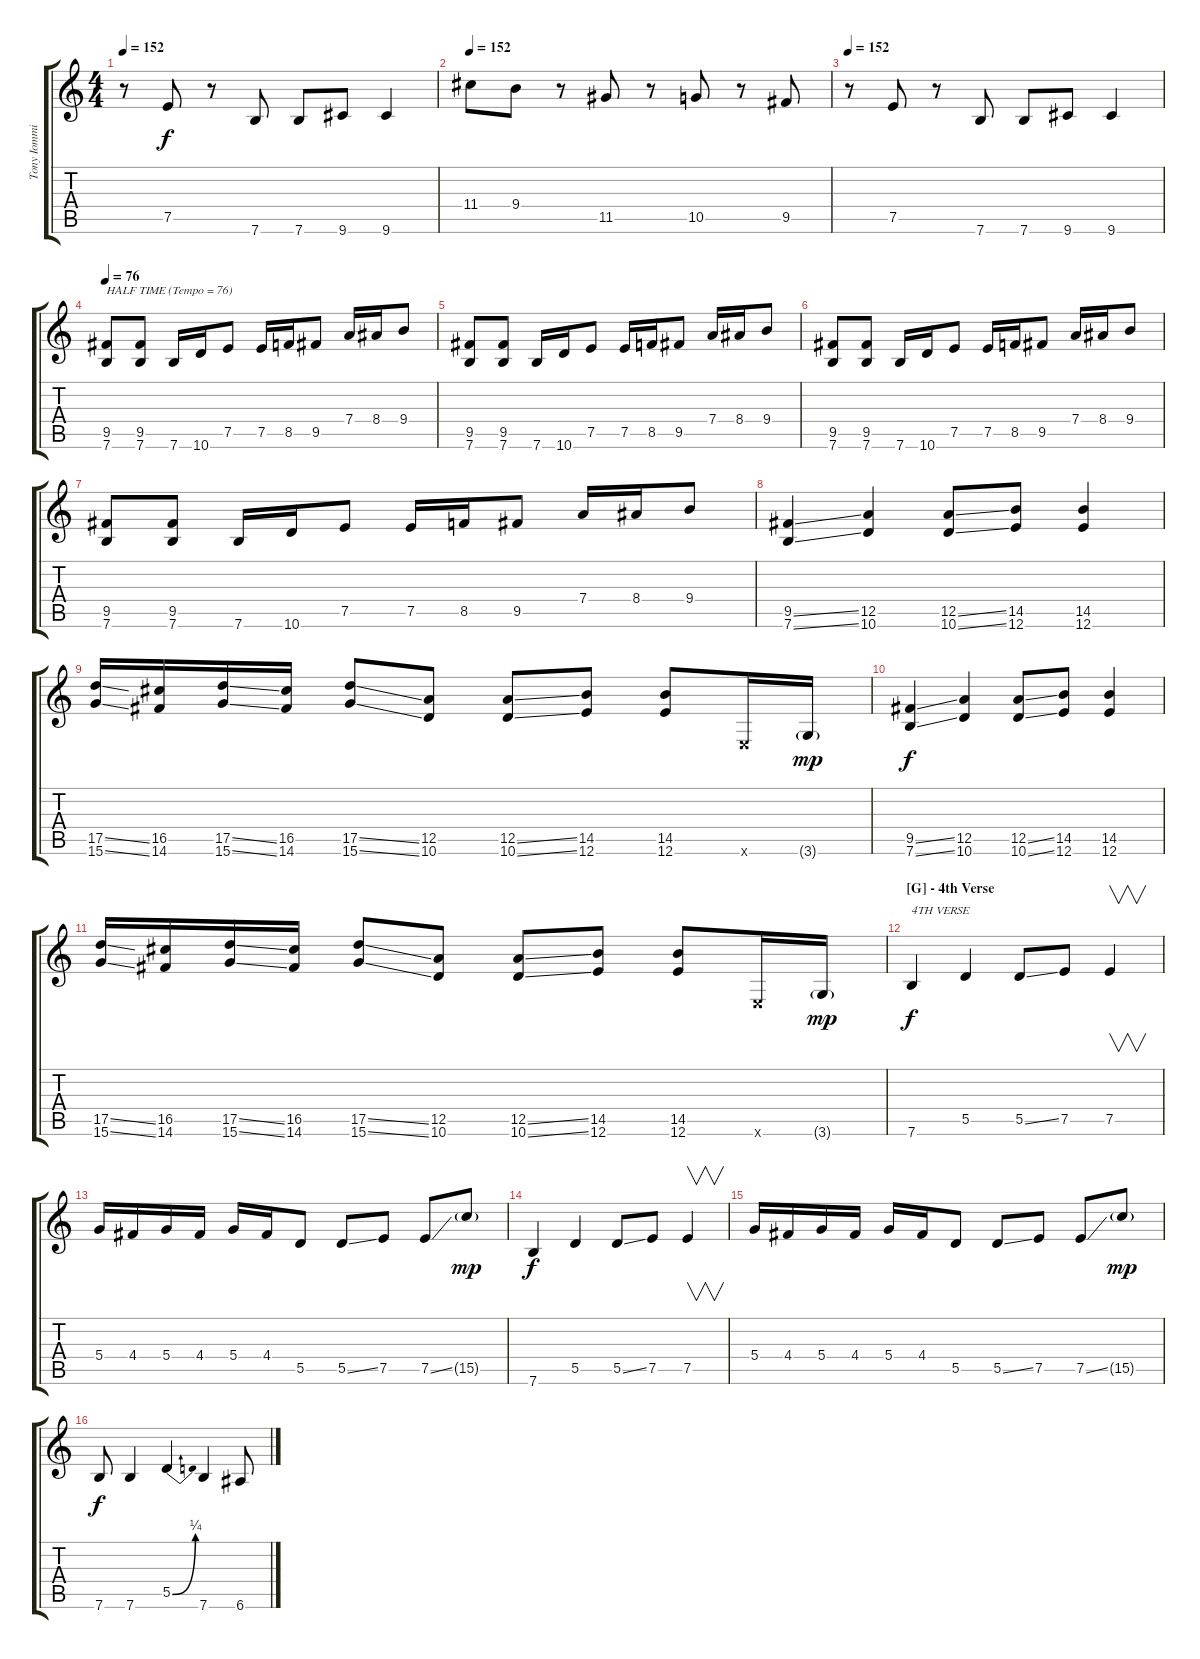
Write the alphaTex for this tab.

\track ("Tony Iommi" "Tony Iommi") {instrument distortionguitar}
\staff {score tabs}
\tuning (E4 B3 G3 D3 A2 E2) {hide}
\ts (4 4)
\tempo 152
\clef g2
\ks c
r.8{dy f} 7.5.8 r.8 7.6.8 7.6.8 9.6.8 9.6.4 |
\tempo 152
11.4.8 9.4.8 r.8 11.5.8 r.8 10.5.8 r.8 9.5.8 |
\tempo 152
r.8 7.5.8 r.8 7.6.8 7.6.8 9.6.8 9.6.4 |
\tempo 76
(9.5 7.6).8{txt "HALF TIME (Tempo = 76)"} (9.5 7.6).8 7.6.16 10.6.16 7.5.8 7.5.16 8.5.16 9.5.8 7.4.16 8.4.16 9.4.8 |
(9.5 7.6).8 (9.5 7.6).8 7.6.16 10.6.16 7.5.8 7.5.16 8.5.16 9.5.8 7.4.16 8.4.16 9.4.8 |
(9.5 7.6).8 (9.5 7.6).8 7.6.16 10.6.16 7.5.8 7.5.16 8.5.16 9.5.8 7.4.16 8.4.16 9.4.8 |
(9.5 7.6).8 (9.5 7.6).8 7.6.16 10.6.16 7.5.8 7.5.16 8.5.16 9.5.8 7.4.16 8.4.16 9.4.8 |
(9.5{ss} 7.6{ss}).4 (12.5 10.6).4 (12.5{ss} 10.6{ss}).8 (14.5 12.6).8 (14.5 12.6).4 |
(17.5{ss} 15.6{ss}).16 (16.5 14.6).16 (17.5{ss} 15.6{ss}).16 (16.5 14.6).16 (17.5{ss} 15.6{ss}).8 (12.5 10.6).8 (12.5{ss} 10.6{ss}).8 (14.5 12.6).8 (14.5 12.6).8 0.6{x}.16 3.6{g}.16{dy mp} |
(9.5{ss} 7.6{ss}).4{dy f} (12.5 10.6).4 (12.5{ss} 10.6{ss}).8 (14.5 12.6).8 (14.5 12.6).4 |
(17.5{ss} 15.6{ss}).16 (16.5 14.6).16 (17.5{ss} 15.6{ss}).16 (16.5 14.6).16 (17.5{ss} 15.6{ss}).8 (12.5 10.6).8 (12.5{ss} 10.6{ss}).8 (14.5 12.6).8 (14.5 12.6).8 0.6{x}.16 3.6{g}.16{dy mp} |
\section ("" "[G] - 4th Verse")
7.6.4{txt "4TH VERSE" dy f} 5.5.4 5.5{ss}.8 7.5.8 7.5.4{v} |
5.4.16 4.4.16 5.4.16 4.4.16 5.4.16 4.4.16 5.5.8 5.5{ss}.8 7.5.8 7.5{ss}.8 15.5{g}.8{dy mp} |
7.6.4{dy f} 5.5.4 5.5{ss}.8 7.5.8 7.5.4{v} |
5.4.16 4.4.16 5.4.16 4.4.16 5.4.16 4.4.16 5.5.8 5.5{ss}.8 7.5.8 7.5{ss}.8 15.5{g}.8{dy mp} |
7.6.8{dy f} 7.6.4 5.5{be (bend 0 0 60 1)}.4 7.6.4 6.6.8
